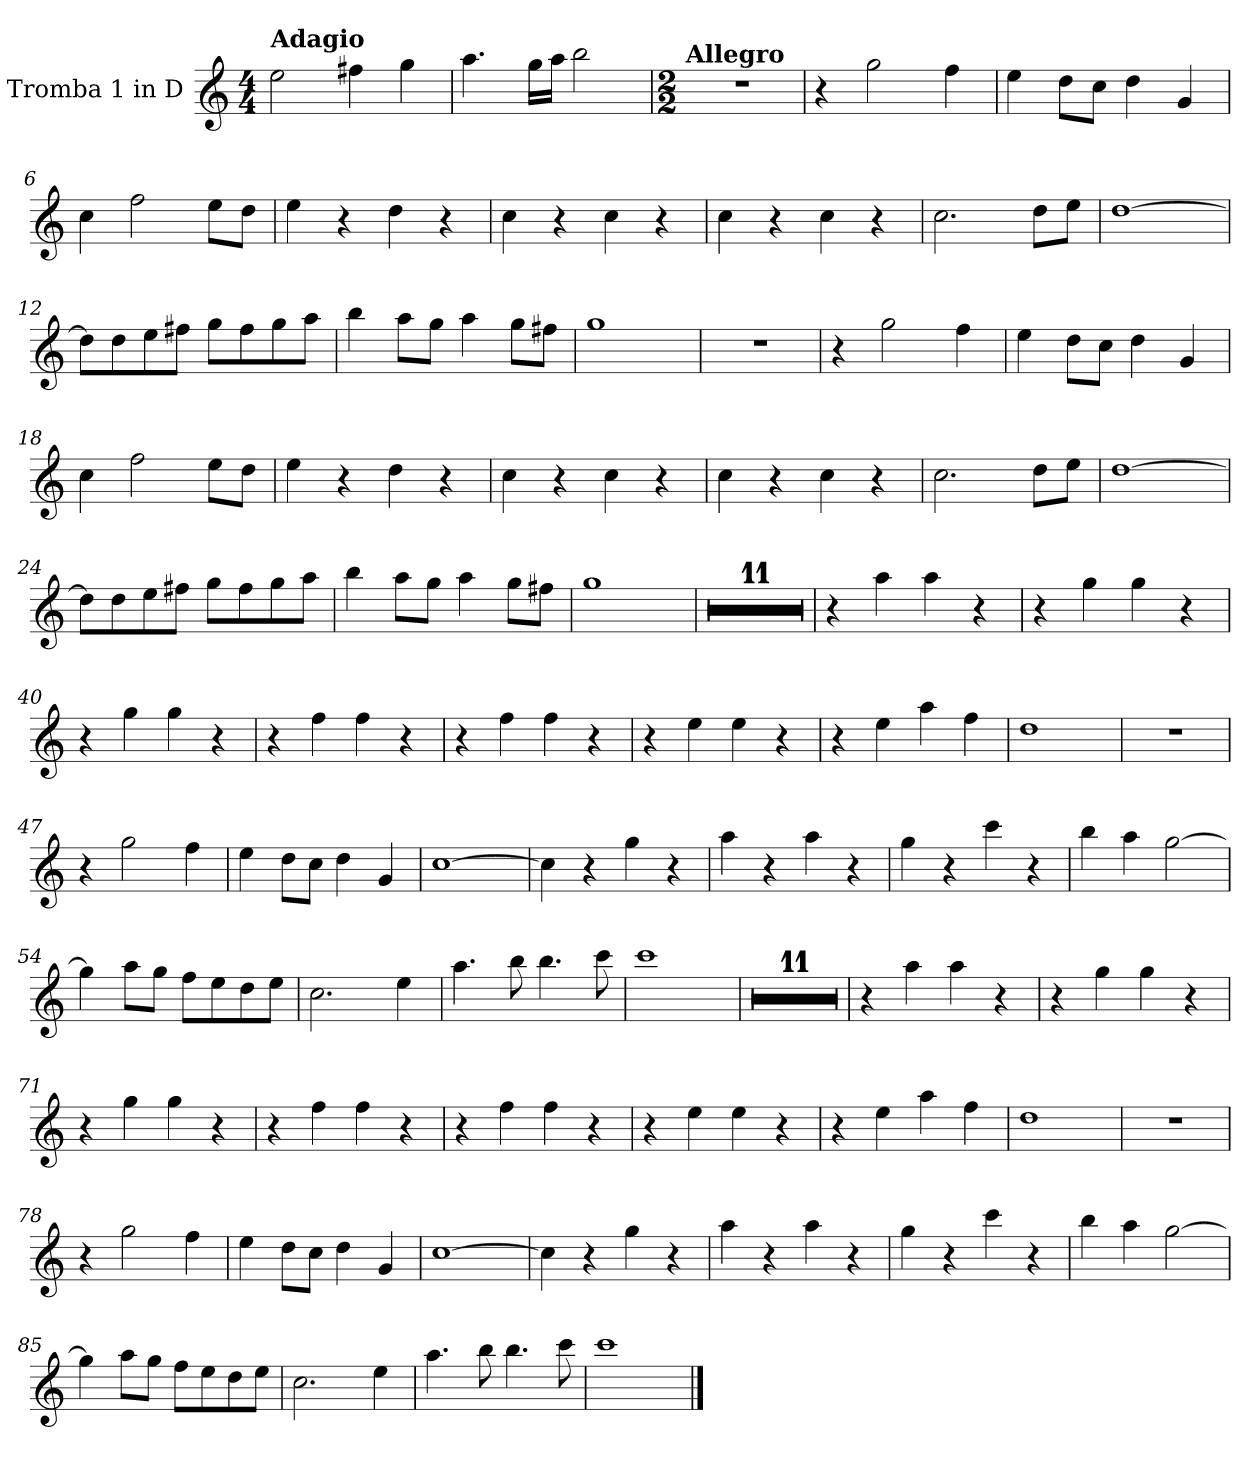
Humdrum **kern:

**kern
*part1
*staff1
*I"Tromba 1 in D
*clefG2
*ITrd-1c-2
*k[f#c#]
*M4/4
=1
!LO:TX:a:B:t=Adagio
2ff#\
4gg#X\
4aa\
=2
4.bb\
16aa\LL
16bb\JJ
2ccc#\
=3
*M2/2
!LO:TX:a:B:t=Allegro
1r
=4
4r
2aa\
4gg\
=5
4ff#\
8ee\L
8dd\J
4ee\
4a/
!!LO:LB:g=z
=6
4dd\
2gg\
8ff#\L
8ee\J
=7
4ff#\
4r
4ee\
4r
=8
4dd\
4r
4dd\
4r
=9
4dd\
4r
4dd\
4r
=10
2.dd\
8ee\L
8ff#\J
!!LO:LB:g=z
=11
[1ee
=12
8ee\L]
8ee\
8ff#\
8gg#X\J
8aa\L
8gg#\
8aa\
8bb\J
=13
4ccc#\
8bb\L
8aa\J
4bb\
8aa\L
8gg#X\J
=14
1aa
=15
1r
!!LO:LB:g=z
=16
4r
2aa\
4gg\
=17
4ff#\
8ee\L
8dd\J
4ee\
4a/
=18
4dd\
2gg\
8ff#\L
8ee\J
=19
4ff#\
4r
4ee\
4r
=20
4dd\
4r
4dd\
4r
!!LO:LB:g=z
=21
4dd\
4r
4dd\
4r
=22
2.dd\
8ee\L
8ff#\J
=23
[1ee
=24
8ee\L]
8ee\
8ff#\
8gg#X\J
8aa\L
8gg#\
8aa\
8bb\J
=25
4ccc#\
8bb\L
8aa\J
4bb\
8aa\L
8gg#X\J
!!LO:LB:g=z
=26
1aa
=27
1r
=28
1r
=29
1r
=30
1r
=31
1r
=32
1r
=33
1r
=34
1r
=35
1r
=36
1r
=37
1r
!!LO:LB:g=z
=38
4r
4bb\
4bb\
4r
!!LO:LB:g=z
=39
4r
4aa\
4aa\
4r
=40
4r
4aa\
4aa\
4r
!!LO:LB:g=z
=41
4r
4gg\
4gg\
4r
=42
4r
4gg\
4gg\
4r
=43
4r
4ff#\
4ff#\
4r
=44
4r
4ff#\
4bb\
4gg\
=45
1ee
!!LO:LB:g=z
=46
1r
=47
4r
2aa\
4gg\
=48
4ff#\
8ee\L
8dd\J
4ee\
4a/
=49
[1dd
=50
4dd\]
4r
4aa\
4r
!!LO:LB:g=z
=51
4bb\
4r
4bb\
4r
=52
4aa\
4r
4ddd\
4r
=53
4ccc#\
4bb\
[2aa\
=54
4aa\]
8bb\L
8aa\J
8gg\L
8ff#\
8ee\
8ff#\J
=55
2.dd\
4ff#\
!!LO:LB:g=z
=56
4.bb\
8ccc#\
4.ccc#\
8ddd\
=57
1ddd
=58
1r
=59
1r
=60
1r
=61
1r
=62
1r
=63
1r
=64
1r
=65
1r
=66
1r
!!LO:PB:g=z
=67
1r
=68
1r
!!LO:LB:g=z
=69
4r
4bb\
4bb\
4r
=70
4r
4aa\
4aa\
4r
!!LO:PB:g=z
=71
4r
4aa\
4aa\
4r
=72
4r
4gg\
4gg\
4r
=73
4r
4gg\
4gg\
4r
=74
4r
4ff#\
4ff#\
4r
=75
4r
4ff#\
4bb\
4gg\
!!LO:LB:g=z
=76
1ee
=77
1r
=78
4r
2aa\
4gg\
=79
4ff#\
8ee\L
8dd\J
4ee\
4a/
!!LO:LB:g=z
=80
[1dd
=81
4dd\]
4r
4aa\
4r
=82
4bb\
4r
4bb\
4r
=83
4aa\
4r
4ddd\
4r
=84
4ccc#\
4bb\
[2aa\
!!LO:LB:g=z
=85
4aa\]
8bb\L
8aa\J
8gg\L
8ff#\
8ee\
8ff#\J
=86
2.dd\
4ff#\
=87
4.bb\
8ccc#\
4.ccc#\
8ddd\
=88
1ddd>
==
*-
